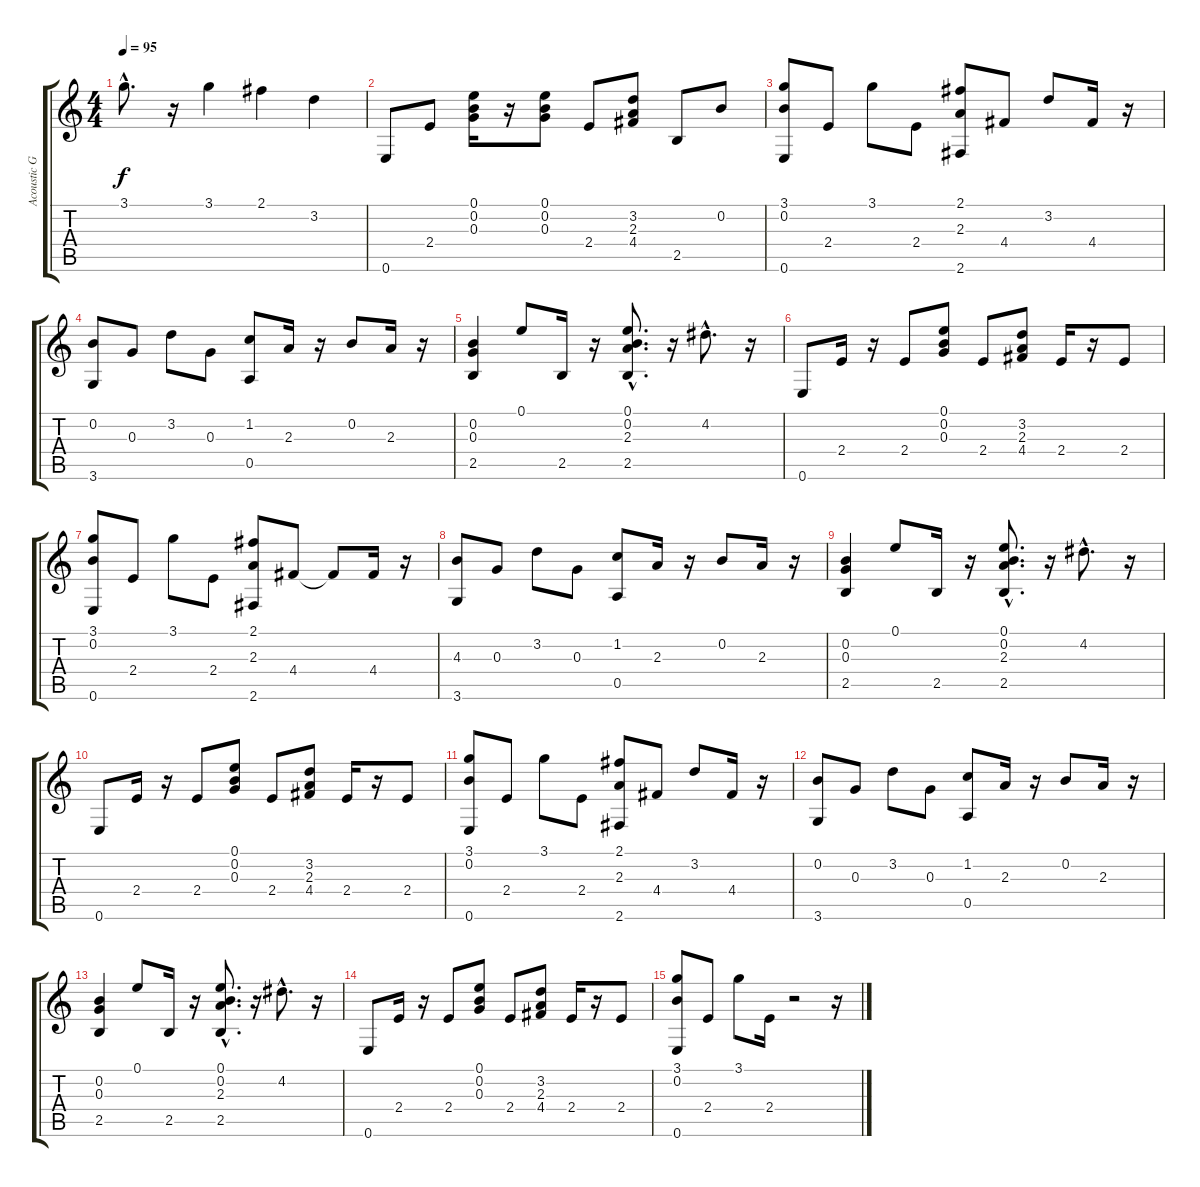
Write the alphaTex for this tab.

\track ("Acoustic Guitar (Rythm 1)" "Acoustic G") {instrument acousticguitarsteel}
\staff {score tabs}
\tuning (E4 B3 G3 D3 A2 E2) {hide}
\ts (4 4)
\tempo 95
\clef g2
\ks c
3.1{hac}.8{d dy f} r.16 3.1.4 2.1.4 3.2.4 |
0.6.8 2.4.8 (0.1 0.2 0.3).16 r.16 (0.1 0.2 0.3).8 2.4.8 (3.2 2.3 4.4).8 2.5.8 0.2.8 |
(3.1 0.2 0.6).8 2.4.8 3.1.8 2.4.8 (2.1 2.3 2.6).8 4.4.8 3.2.8 4.4.16 r.16 |
(0.2 3.6).8 0.3.8 3.2.8 0.3.8 (1.2 0.5).8 2.3.16 r.16 0.2.8 2.3.16 r.16 |
(0.2 0.3 2.5).4 0.1.8 2.5.16 r.16 (0.1{hac} 0.2{hac} 2.3{hac} 2.5{hac}).8{d} r.16 4.2{hac}.8{d} r.16 |
0.6.8 2.4.16 r.16 2.4.8 (0.1 0.2 0.3).8 2.4.8 (3.2 2.3 4.4).8 2.4.16 r.16 2.4.8 |
(3.1 0.2 0.6).8 2.4.8 3.1.8 2.4.8 (2.1 2.3 2.6).8 4.4.8 4.4{t}.8 4.4.16 r.16 |
(4.3 3.6).8 0.3.8 3.2.8 0.3.8 (1.2 0.5).8 2.3.16 r.16 0.2.8 2.3.16 r.16 |
(0.2 0.3 2.5).4 0.1.8 2.5.16 r.16 (0.1{hac} 0.2{hac} 2.3{hac} 2.5{hac}).8{d} r.16 4.2{hac}.8{d} r.16 |
0.6.8 2.4.16 r.16 2.4.8 (0.1 0.2 0.3).8 2.4.8 (3.2 2.3 4.4).8 2.4.16 r.16 2.4.8 |
(3.1 0.2 0.6).8 2.4.8 3.1.8 2.4.8 (2.1 2.3 2.6).8 4.4.8 3.2.8 4.4.16 r.16 |
(0.2 3.6).8 0.3.8 3.2.8 0.3.8 (1.2 0.5).8 2.3.16 r.16 0.2.8 2.3.16 r.16 |
(0.2 0.3 2.5).4 0.1.8 2.5.16 r.16 (0.1{hac} 0.2{hac} 2.3{hac} 2.5{hac}).8{d} r.16 4.2{hac}.8{d} r.16 |
0.6.8 2.4.16 r.16 2.4.8 (0.1 0.2 0.3).8 2.4.8 (3.2 2.3 4.4).8 2.4.16 r.16 2.4.8 |
(3.1 0.2 0.6).8 2.4.8 3.1.8 2.4.16 r.2 r.16
